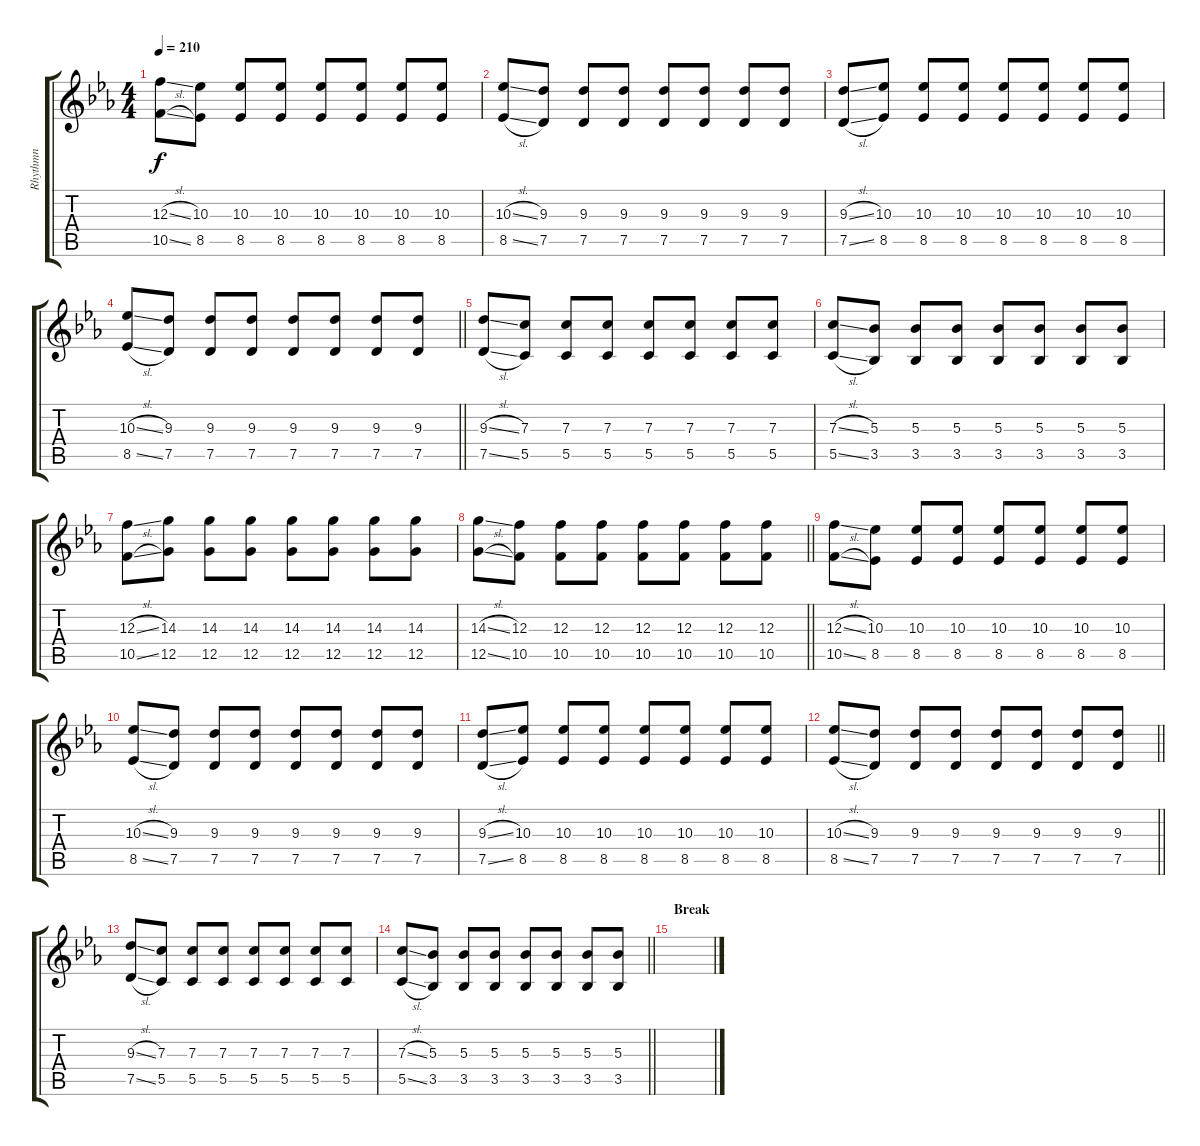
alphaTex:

\track ("Rhythmn" "Rhythmn") {instrument overdrivenguitar}
\staff {score tabs}
\tuning (D4 A3 F3 C3 G2 C2) {hide}
\ts (4 4)
\tempo 210
\clef g2
\ks cminor
(12.3{sl} 10.5{sl}).8{dy f} (10.3 8.5).8 (10.3 8.5).8 (10.3 8.5).8 (10.3 8.5).8 (10.3 8.5).8 (10.3 8.5).8 (10.3 8.5).8 |
(10.3{sl} 8.5{sl}).8 (9.3 7.5).8 (9.3 7.5).8 (9.3 7.5).8 (9.3 7.5).8 (9.3 7.5).8 (9.3 7.5).8 (9.3 7.5).8 |
(9.3{sl} 7.5{sl}).8 (10.3 8.5).8 (10.3 8.5).8 (10.3 8.5).8 (10.3 8.5).8 (10.3 8.5).8 (10.3 8.5).8 (10.3 8.5).8 |
\barLineRight lightlight
(10.3{sl} 8.5{sl}).8 (9.3 7.5).8 (9.3 7.5).8 (9.3 7.5).8 (9.3 7.5).8 (9.3 7.5).8 (9.3 7.5).8 (9.3 7.5).8 |
(9.3{sl} 7.5{sl}).8 (7.3 5.5).8 (7.3 5.5).8 (7.3 5.5).8 (7.3 5.5).8 (7.3 5.5).8 (7.3 5.5).8 (7.3 5.5).8 |
(7.3{sl} 5.5{sl}).8 (5.3 3.5).8 (5.3 3.5).8 (5.3 3.5).8 (5.3 3.5).8 (5.3 3.5).8 (5.3 3.5).8 (5.3 3.5).8 |
(12.3{sl} 10.5{sl}).8 (14.3 12.5).8 (14.3 12.5).8 (14.3 12.5).8 (14.3 12.5).8 (14.3 12.5).8 (14.3 12.5).8 (14.3 12.5).8 |
\barLineRight lightlight
(14.3{sl} 12.5{sl}).8 (12.3 10.5).8 (12.3 10.5).8 (12.3 10.5).8 (12.3 10.5).8 (12.3 10.5).8 (12.3 10.5).8 (12.3 10.5).8 |
(12.3{sl} 10.5{sl}).8 (10.3 8.5).8 (10.3 8.5).8 (10.3 8.5).8 (10.3 8.5).8 (10.3 8.5).8 (10.3 8.5).8 (10.3 8.5).8 |
(10.3{sl} 8.5{sl}).8 (9.3 7.5).8 (9.3 7.5).8 (9.3 7.5).8 (9.3 7.5).8 (9.3 7.5).8 (9.3 7.5).8 (9.3 7.5).8 |
(9.3{sl} 7.5{sl}).8 (10.3 8.5).8 (10.3 8.5).8 (10.3 8.5).8 (10.3 8.5).8 (10.3 8.5).8 (10.3 8.5).8 (10.3 8.5).8 |
\barLineRight lightlight
(10.3{sl} 8.5{sl}).8 (9.3 7.5).8 (9.3 7.5).8 (9.3 7.5).8 (9.3 7.5).8 (9.3 7.5).8 (9.3 7.5).8 (9.3 7.5).8 |
(9.3{sl} 7.5{sl}).8 (7.3 5.5).8 (7.3 5.5).8 (7.3 5.5).8 (7.3 5.5).8 (7.3 5.5).8 (7.3 5.5).8 (7.3 5.5).8 |
\barLineRight lightlight
(7.3{sl} 5.5{sl}).8 (5.3 3.5).8 (5.3 3.5).8 (5.3 3.5).8 (5.3 3.5).8 (5.3 3.5).8 (5.3 3.5).8 (5.3 3.5).8 |
\section ("" "Break")
